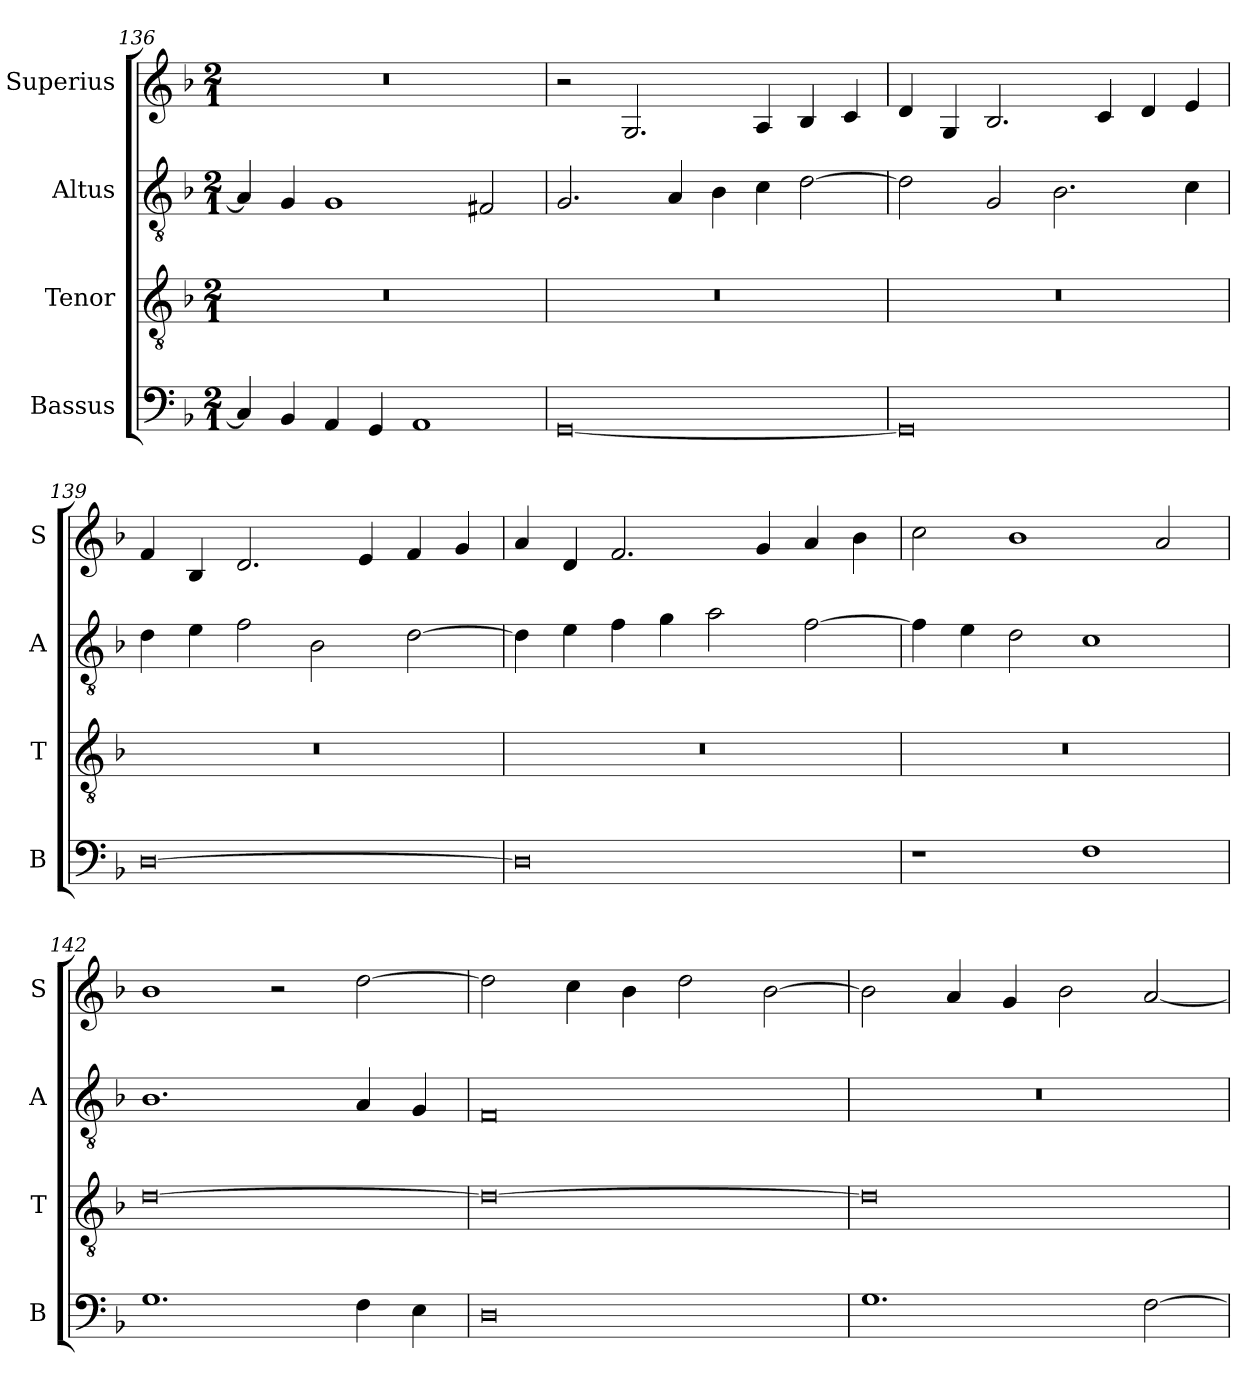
**kern	**kern	**kern	**kern
*part4	*part3	*part2	*part1
*staff4	*staff3	*staff2	*staff1
*I"Bassus	*I"Tenor	*I"Altus	*I"Superius
*I'B	*I'T	*I'A	*I'S
*clefF4	*clefGv2	*clefGv2	*clefG2
*k[b-]	*k[b-]	*k[b-]	*k[b-]
*M2/1	*M2/1	*M2/1	*M2/1
=136	=136	=136	=136
4C/]	0r	4A/]	0r
4BB-/	.	4G/	.
4AA/	.	1G	.
4GG/	.	.	.
1AA	.	.	.
.	.	2F#X/	.
=137	=137	=137	=137
[0GG	0r	2.G/	2r
.	.	.	2.G/
.	.	4A/	.
.	.	4B-\	.
.	.	4c\	4A/
.	.	[2d\	4B-/
.	.	.	4c/
=138	=138	=138	=138
0GG]	0r	2d\]	4d/
.	.	.	4G/
.	.	2G/	2.B-/
.	.	2.B-\	.
.	.	.	4c/
.	.	.	4d/
.	.	4c\	4e/
=139	=139	=139	=139
[0D	0r	4d\	4f/
.	.	4e\	4B-/
.	.	2f\	2.d/
.	.	2B-\	.
.	.	.	4e/
.	.	[2d\	4f/
.	.	.	4g/
=140	=140	=140	=140
0D]	0r	4d\]	4a/
.	.	4e\	4d/
.	.	4f\	2.f/
.	.	4g\	.
.	.	2a\	.
.	.	.	4g/
.	.	[2f\	4a/
.	.	.	4b-\
=141	=141	=141	=141
1r	0r	4f\]	2cc\
.	.	4e\	.
.	.	2d\	1b-
1F	.	1c	.
.	.	.	2a/
=142	=142	=142	=142
1.G	[0d	1.B-	1b-
.	.	.	2r
4F\	.	4A/	[2dd\
4E\	.	4G/	.
=143	=143	=143	=143
0D	0d_	0F	2dd\]
.	.	.	4cc\
.	.	.	4b-\
.	.	.	2dd\
.	.	.	[2b-\
=144	=144	=144	=144
1.G	0d]	0r	2b-\]
.	.	.	4a/
.	.	.	4g/
.	.	.	2b-\
[2F\	.	.	[2a/
=	=	=	=
*-	*-	*-	*-
